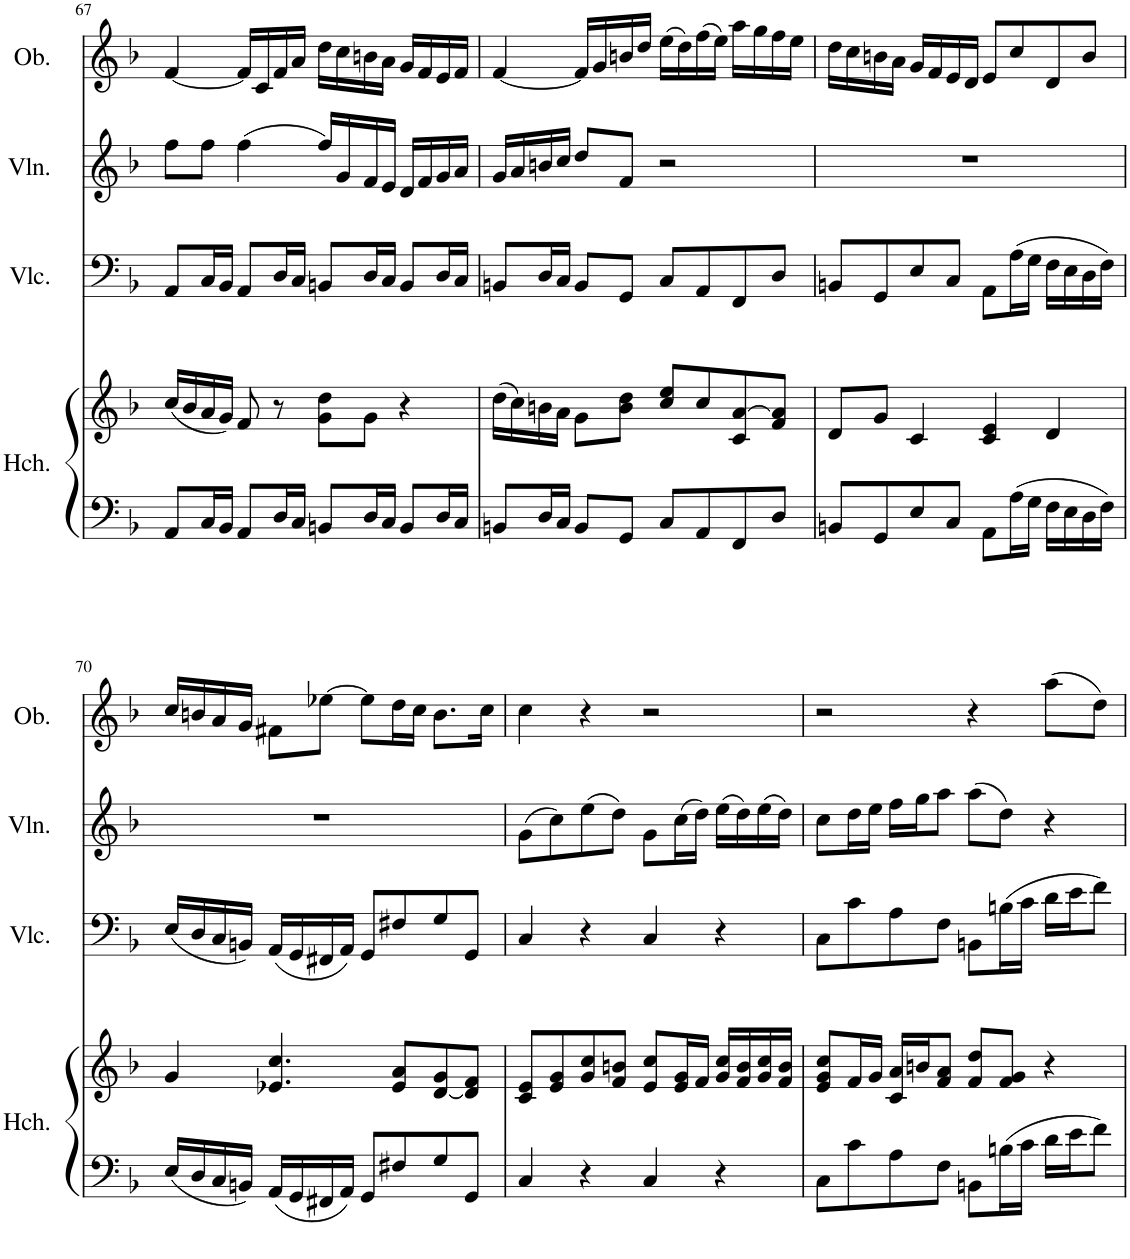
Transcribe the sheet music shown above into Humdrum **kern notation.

**kern	**kern	**kern	**kern	**kern
*part4	*part4	*part3	*part2	*part1
*staff5	*staff4	*staff3	*staff2	*staff1
*I"Harpsichord	*	*I"Violoncello	*I"Violin	*I"Oboe
*I'Hch.	*	*I'Vlc.	*I'Vln.	*I'Ob.
!!LO:PB:g=z
*clefF4	*clefG2	*clefF4	*clefG2	*clefG2
*k[b-]	*k[b-]	*k[b-]	*k[b-]	*k[b-]
*M4/4	*M4/4	*M4/4	*M4/4	*M4/4
*met(c)	*met(c)	*met(c)	*met(c)	*met(c)
=67	=67	=67	=67	=67
8AA/L	(16cc/LL	8AA/L	8ff\L	[4f/
.	16b-/	.	.	.
16C/L	16a/	16C/L	8ff\J	.
16BB-/JJ	16g/JJ)	16BB-/JJ	.	.
8AA/L	8f/	8AA/L	(4ff\	16f/LL]
.	.	.	.	16c/
16D/L	8r	16D/L	.	16f/
16C/JJ	.	16C/JJ	.	16a/JJ
8BBn/L	8g\ 8dd\L	8BBn/L	16ff/LL)	16dd\LL
.	.	.	16g/	16cc\
16D/L	8g\J	16D/L	16f/	16bn\
16C/JJ	.	16C/JJ	16e/JJ	16a\JJ
8BB/L	4r	8BB/L	16d/LL	16g/LL
.	.	.	16f/	16f/
16D/L	.	16D/L	16g/	16e/
16C/JJ	.	16C/JJ	16a/JJ	16f/JJ
=68	=68	=68	=68	=68
8BBn/L	(16dd\LL	8BBn/L	16g/LL	[4f/
.	16cc\)	.	16a/	.
16D/L	16bn\	16D/L	16bn/	.
16C/JJ	16a\JJ	16C/JJ	16cc/JJ	.
8BB/L	8g\L	8BB/L	8dd/L	16f/LL]
.	.	.	.	16g/
8GG/J	8b\ 8dd\J	8GG/J	8f/J	16bn/
.	.	.	.	16dd/JJ
8C/L	8cc/ 8ee/L	8C/L	2r	(16ee\LL
.	.	.	.	16dd\)
8AA/	8cc/	8AA/	.	(16ff\
.	.	.	.	16ee\JJ)
8FF/	8c/ [8a/	8FF/	.	16aa\LL
.	.	.	.	16gg\
8D/J	8f/ 8a/]J	8D/J	.	16ff\
.	.	.	.	16ee\JJ
=69	=69	=69	=69	=69
8BBn/L	8d/L	8BBn/L	1r	16dd\LL
.	.	.	.	16cc\
8GG/	8g/J	8GG/	.	16bn\
.	.	.	.	16a\JJ
8E/	4c/	8E/	.	16g/LL
.	.	.	.	16f/
8C/J	.	8C/J	.	16e/
.	.	.	.	16d/JJ
8AA\L	4c/ 4e/	8AA\L	.	8e/L
16A\L	.	(16A\L	.	8cc/
16G\JJ	.	16G\JJ	.	.
16F\LL	4d/	16F\LL	.	8d/
16E\	.	16E\	.	.
16D\	.	16D\	.	8b/J
16F\JJ	.	16F\JJ)	.	.
!!LO:LB:g=z
=70	=70	=70	=70	=70
16E/LL	4g/	(16E/LL	1r	16cc/LL
16D/	.	16D/	.	16bn/
16C/	.	16C/	.	16a/
16BBn/JJ	.	16BBn/JJ)	.	16g/JJ
16AA/LL	4.e-X/ 4.cc/	(16AA/LL	.	8f#X\L
16GG/	.	16GG/	.	.
16FF#X/	.	16FF#X/	.	[8ee-X\J
16AA/JJ	.	16AA/JJ)	.	.
8GG/L	.	8GG/L	.	8ee-\L]
8F#X/	8e-/ 8a/L	8F#X/	.	16dd\L
.	.	.	.	16cc\JJ
8G/	[8d/ 8g/	8G/	.	8.b\L
8GG/J	8d/] 8f/J	8GG/J	.	.
.	.	.	.	16cc\Jk
=71	=71	=71	=71	=71
4C/	8c/ 8e/L	4C/	(8g\L	4cc\
.	8e/ 8g/	.	8cc\)	.
4r	8g/ 8cc/	4r	(8ee\	4r
.	8f/ 8bn/J	.	8dd\J)	.
4C/	8e/ 8cc/L	4C/	8g\L	2r
.	16e/ 16g/L	.	(16cc\L	.
.	16f/JJ	.	16dd\JJ)	.
4r	16g/ 16cc/LL	4r	(16ee\LL	.
.	16f/ 16b/	.	16dd\)	.
.	16g/ 16cc/	.	(16ee\	.
.	16f/ 16b/JJ	.	16dd\JJ)	.
=72	=72	=72	=72	=72
8C\L	8e/ 8g/ 8cc/L	8C\L	8cc\L	2r
8c\	16f/L	8c\	16dd\L	.
.	16g/JJ	.	16ee\JJ	.
8A\	16c/ 16a/LL	8A\	16ff\LL	.
.	16bn/J	.	16gg\J	.
8F\J	8f/ 8a/J	8F\J	8aa\J	.
8BBn\L	8f/ 8dd/L	8BBn\L	(8aa\L	4r
16Bn\L	8f/ 8g/J	(16Bn\L	8dd\J)	.
16c\JJ	.	16c\JJ	.	.
16d\LL	4r	16d\LL	4r	(8aa\L
16e\J	.	16e\J	.	.
8f\J	.	8f\J)	.	8dd\J)
=	=	=	=	=
*-	*-	*-	*-	*-
